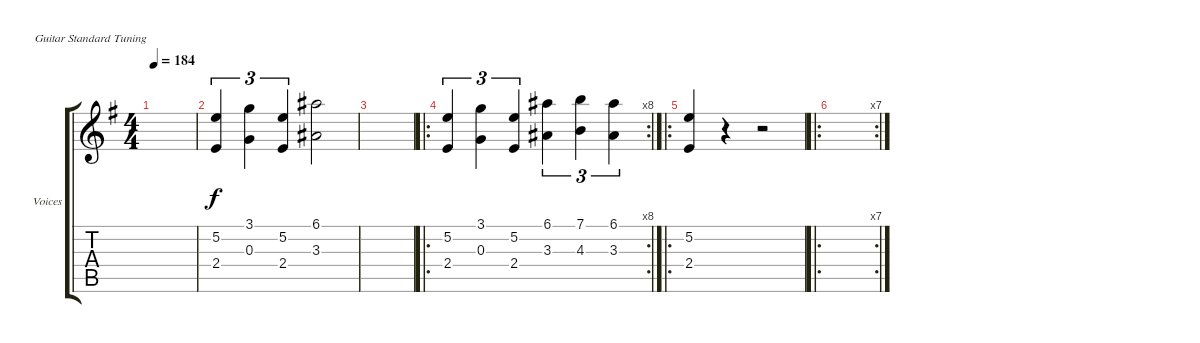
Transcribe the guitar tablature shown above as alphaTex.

\defaultSystemsLayout 4
\bracketExtendMode groupsimilarinstruments
\useSystemSignSeparator
\singleTrackTrackNamePolicy allsystems
\multiTrackTrackNamePolicy allsystems
\firstSystemTrackNameOrientation horizontal
\otherSystemsTrackNameOrientation horizontal
\track ("Voices" "Voices") {instrument distortionguitar}
\staff {score tabs}
\tuning (E4 B3 G3 D3 A2 E2)
\ts (4 4)
\tempo 184
\clef g2
\ks eminor
|
(2.4 5.2).4{tu (3 2)} (0.3 3.1).4{tu (3 2)} (2.4 5.2).4{tu (3 2)} (3.3 6.1).2 |
|
\ro
\rc 8
(2.4 5.2).4{tu (3 2)} (0.3 3.1).4{tu (3 2)} (2.4 5.2).4{tu (3 2)} (3.3 6.1).4{tu (3 2)} (4.3 7.1).4{tu (3 2)} (3.3 6.1).4{tu (3 2)} |
\ro
(2.4 5.2).4 r.4 r.2 |
\ro
\rc 7
